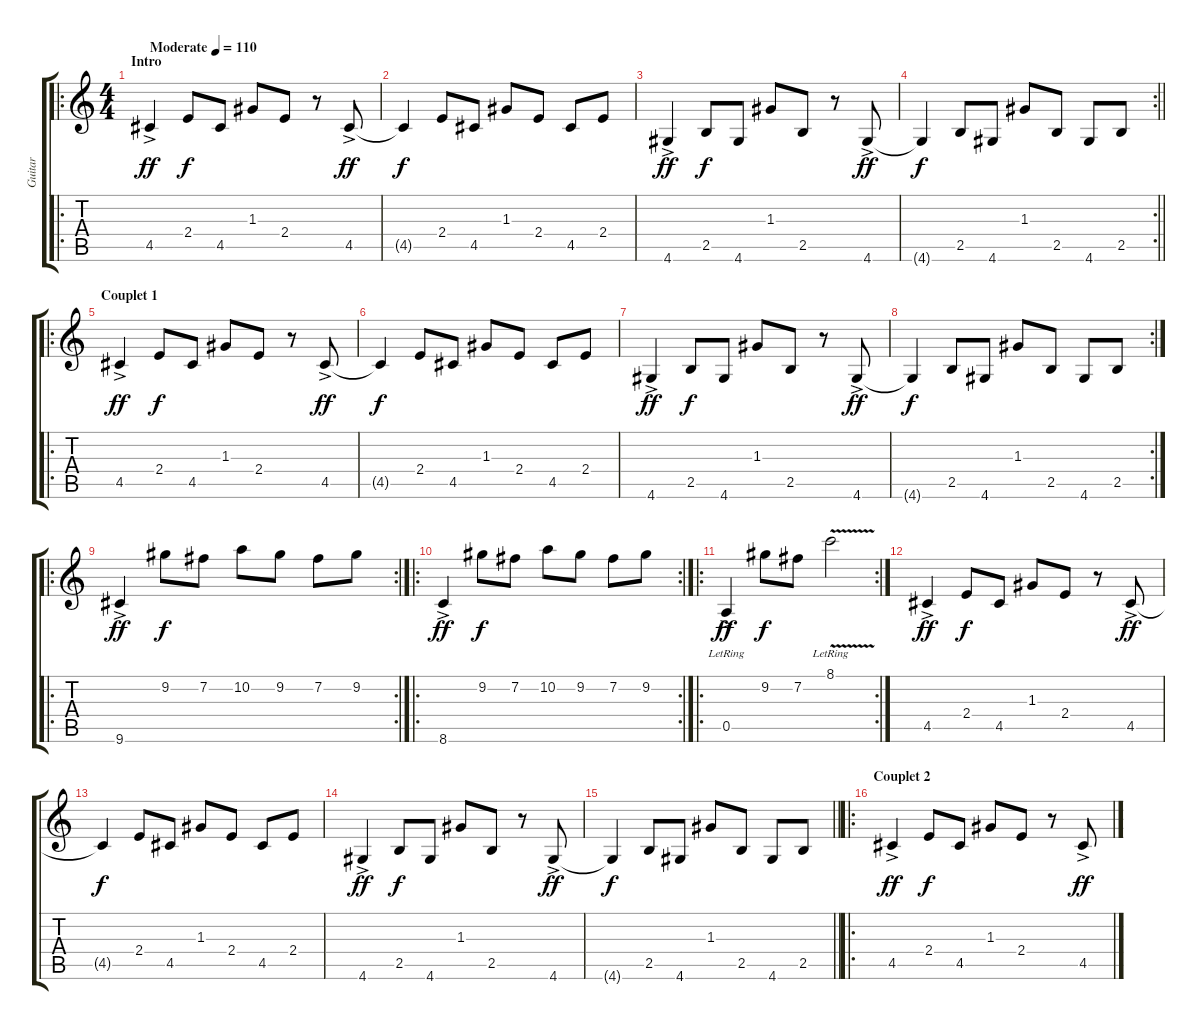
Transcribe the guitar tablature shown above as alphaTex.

\track ("Guitar" "Guitar") {instrument acousticguitarsteel}
\staff {score tabs}
\tuning (E4 B3 G3 D3 A2 E2) {hide}
\ro
\ts (4 4)
\section ("" "Intro")
\tempo (110 "Moderate")
\clef g2
\ks c
4.5{ac}.4{dy ff instrument acousticguitarsteel} 2.4.8{dy f} 4.5.8 1.3.8 2.4.8 r.8 4.5{ac}.8{dy ff} |
4.5{t}.4{dy f} 2.4.8 4.5.8 1.3.8 2.4.8 4.5.8 2.4.8 |
4.6{ac}.4{dy ff} 2.5.8{dy f} 4.6.8 1.3.8 2.5.8 r.8 4.6{ac}.8{dy ff} |
\rc 2
\barLineRight lightlight
4.6{t}.4{dy f} 2.5.8 4.6.8 1.3.8 2.5.8 4.6.8 2.5.8 |
\ro
\section ("" "Couplet 1")
4.5{ac}.4{dy ff} 2.4.8{dy f} 4.5.8 1.3.8 2.4.8 r.8 4.5{ac}.8{dy ff} |
4.5{t}.4{dy f} 2.4.8 4.5.8 1.3.8 2.4.8 4.5.8 2.4.8 |
4.6{ac}.4{dy ff} 2.5.8{dy f} 4.6.8 1.3.8 2.5.8 r.8 4.6{ac}.8{dy ff} |
\rc 2
4.6{t}.4{dy f} 2.5.8 4.6.8 1.3.8 2.5.8 4.6.8 2.5.8 |
\ro
\rc 2
9.6{ac}.4{dy ff} 9.2.8{dy f} 7.2.8 10.2.8 9.2.8 7.2.8 9.2.8 |
\ro
\rc 2
8.6{ac}.4{dy ff} 9.2.8{dy f} 7.2.8 10.2.8 9.2.8 7.2.8 9.2.8 |
\ro
\rc 2
0.5{ac lr}.4{dy ff} 9.2.8{dy f} 7.2.8 8.1{v lr}.2 |
4.5{ac}.4{dy ff} 2.4.8{dy f} 4.5.8 1.3.8 2.4.8 r.8 4.5{ac}.8{dy ff} |
4.5{t}.4{dy f} 2.4.8 4.5.8 1.3.8 2.4.8 4.5.8 2.4.8 |
4.6{ac}.4{dy ff} 2.5.8{dy f} 4.6.8 1.3.8 2.5.8 r.8 4.6{ac}.8{dy ff} |
\barLineRight lightlight
4.6{t}.4{dy f} 2.5.8 4.6.8 1.3.8 2.5.8 4.6.8 2.5.8 |
\ro
\section ("" "Couplet 2")
4.5{ac}.4{dy ff} 2.4.8{dy f} 4.5.8 1.3.8 2.4.8 r.8 4.5{ac}.8{dy ff}
